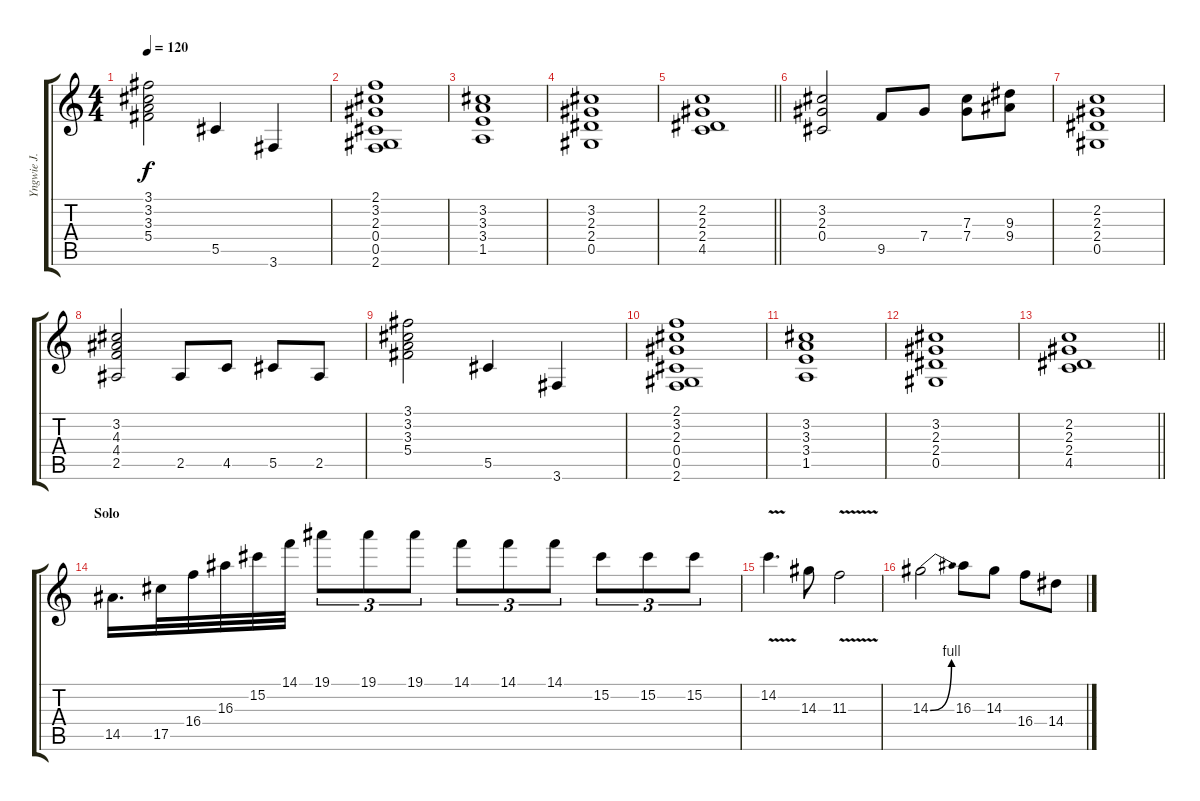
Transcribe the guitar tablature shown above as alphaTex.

\track ("Yngwie J. Malmsteen" "Yngwie J. ") {instrument overdrivenguitar}
\staff {score tabs}
\tuning (Eb4 Bb3 Gb3 Db3 Ab2 Eb2) {hide}
\ts (4 4)
\tempo 120
\clef g2
\ks c
(3.1 3.2 3.3 5.4).2{dy f} 5.5.4 3.6.4 |
(2.1 3.2 2.3 0.4 0.5 2.6).1 |
(3.2 3.3 3.4 1.5).1 |
(3.2 2.3 2.4 0.5).1 |
\barLineRight lightlight
(2.2 2.3 2.4 4.5).1 |
(3.2 2.3 0.4).2 9.5.8 7.4.8 (7.3 7.4).8 (9.3 9.4).8 |
(2.2 2.3 2.4 0.5).1 |
(3.2 4.3 4.4 2.5).2 2.5.8 4.5.8 5.5.8 2.5.8 |
(3.1 3.2 3.3 5.4).2 5.5.4 3.6.4 |
(2.1 3.2 2.3 0.4 0.5 2.6).1 |
(3.2 3.3 3.4 1.5).1 |
(3.2 2.3 2.4 0.5).1 |
\barLineRight lightlight
(2.2 2.3 2.4 4.5).1 |
\section ("" "Solo")
14.5.16{d} 17.5.32 16.4.32 16.3.32 15.2.32 14.1.32 19.1.8{tu (3 2)} 19.1.8{tu (3 2)} 19.1.8{tu (3 2)} 14.1.8{tu (3 2)} 14.1.8{tu (3 2)} 14.1.8{tu (3 2)} 15.2.8{tu (3 2)} 15.2.8{tu (3 2)} 15.2.8{tu (3 2)} |
14.2{v}.4{d} 14.3.8 11.3{v}.2 |
14.3{be (bend 0 0 60 4)}.2 16.3.8 14.3.8 16.4.8 14.4.8
